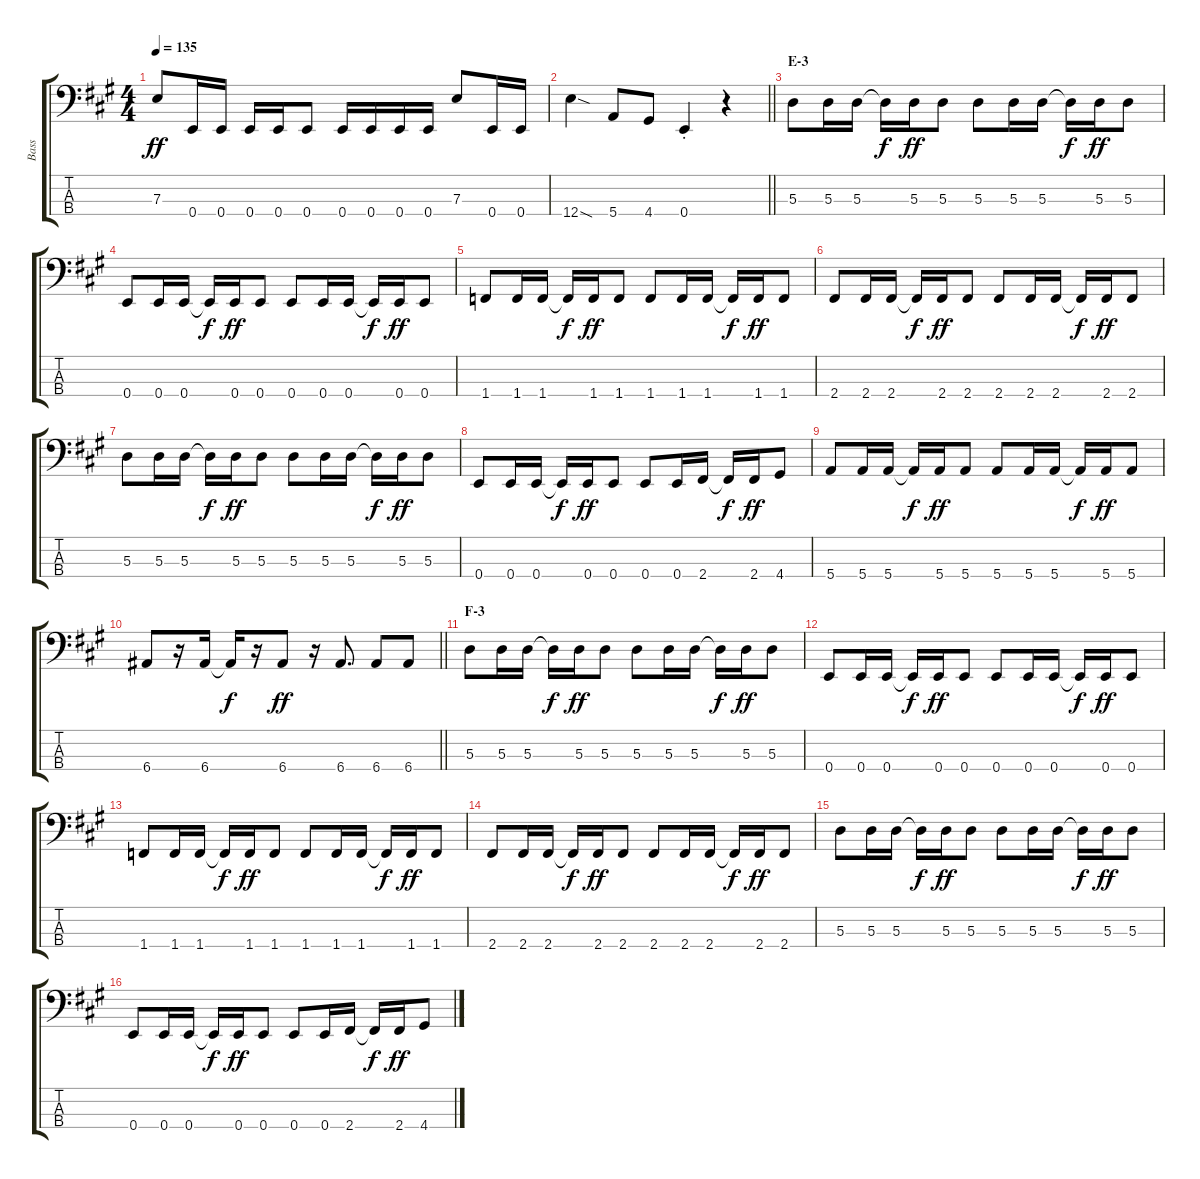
\track ("Bass" "Bass") {instrument electricbasspick}
\staff {score tabs}
\tuning (G2 D2 A1 E1) {hide}
\ts (4 4)
\tempo 135
\clef f4
\ks a
7.3.8{dy ff} 0.4.16 0.4.16 0.4.16 0.4.16 0.4.8 0.4.16 0.4.16 0.4.16 0.4.16 7.3.8 0.4.16 0.4.16 |
\barLineRight lightlight
12.4{sod}.4 5.4.8 4.4.8 0.4{st}.4 r.4 |
\section ("" "E-3")
5.3.8 5.3.16 5.3.16 5.3{t}.16{dy f} 5.3.16{dy ff} 5.3.8 5.3.8 5.3.16 5.3.16 5.3{t}.16{dy f} 5.3.16{dy ff} 5.3.8 |
0.4.8 0.4.16 0.4.16 0.4{t}.16{dy f} 0.4.16{dy ff} 0.4.8 0.4.8 0.4.16 0.4.16 0.4{t}.16{dy f} 0.4.16{dy ff} 0.4.8 |
1.4.8 1.4.16 1.4.16 1.4{t}.16{dy f} 1.4.16{dy ff} 1.4.8 1.4.8 1.4.16 1.4.16 1.4{t}.16{dy f} 1.4.16{dy ff} 1.4.8 |
2.4.8 2.4.16 2.4.16 2.4{t}.16{dy f} 2.4.16{dy ff} 2.4.8 2.4.8 2.4.16 2.4.16 2.4{t}.16{dy f} 2.4.16{dy ff} 2.4.8 |
5.3.8 5.3.16 5.3.16 5.3{t}.16{dy f} 5.3.16{dy ff} 5.3.8 5.3.8 5.3.16 5.3.16 5.3{t}.16{dy f} 5.3.16{dy ff} 5.3.8 |
0.4.8 0.4.16 0.4.16 0.4{t}.16{dy f} 0.4.16{dy ff} 0.4.8 0.4.8 0.4.16 2.4.16 2.4{t}.16{dy f} 2.4.16{dy ff} 4.4.8 |
5.4.8 5.4.16 5.4.16 5.4{t}.16{dy f} 5.4.16{dy ff} 5.4.8 5.4.8 5.4.16 5.4.16 5.4{t}.16{dy f} 5.4.16{dy ff} 5.4.8 |
\barLineRight lightlight
6.4.8 r.16 6.4.16 6.4{t}.16{dy f} r.16 6.4.8{dy ff} r.16 6.4.8{d} 6.4.8 6.4.8 |
\section ("" "F-3")
5.3.8 5.3.16 5.3.16 5.3{t}.16{dy f} 5.3.16{dy ff} 5.3.8 5.3.8 5.3.16 5.3.16 5.3{t}.16{dy f} 5.3.16{dy ff} 5.3.8 |
0.4.8 0.4.16 0.4.16 0.4{t}.16{dy f} 0.4.16{dy ff} 0.4.8 0.4.8 0.4.16 0.4.16 0.4{t}.16{dy f} 0.4.16{dy ff} 0.4.8 |
1.4.8 1.4.16 1.4.16 1.4{t}.16{dy f} 1.4.16{dy ff} 1.4.8 1.4.8 1.4.16 1.4.16 1.4{t}.16{dy f} 1.4.16{dy ff} 1.4.8 |
2.4.8 2.4.16 2.4.16 2.4{t}.16{dy f} 2.4.16{dy ff} 2.4.8 2.4.8 2.4.16 2.4.16 2.4{t}.16{dy f} 2.4.16{dy ff} 2.4.8 |
5.3.8 5.3.16 5.3.16 5.3{t}.16{dy f} 5.3.16{dy ff} 5.3.8 5.3.8 5.3.16 5.3.16 5.3{t}.16{dy f} 5.3.16{dy ff} 5.3.8 |
0.4.8 0.4.16 0.4.16 0.4{t}.16{dy f} 0.4.16{dy ff} 0.4.8 0.4.8 0.4.16 2.4.16 2.4{t}.16{dy f} 2.4.16{dy ff} 4.4.8
